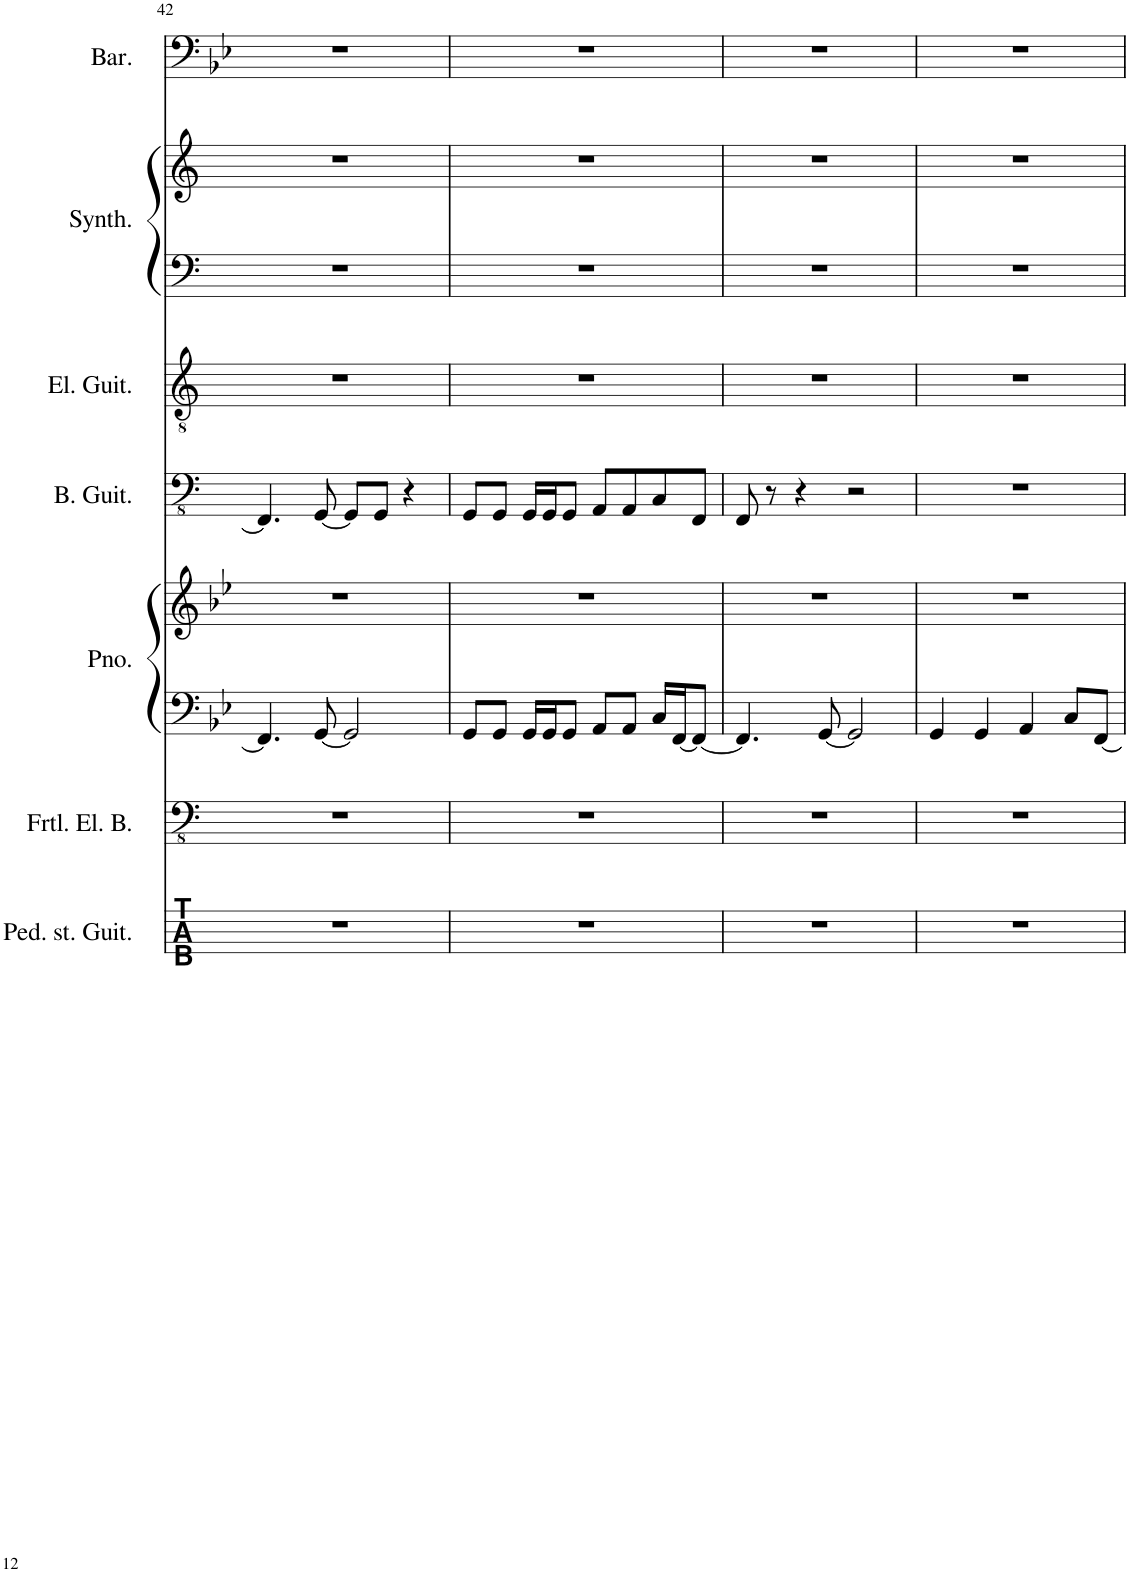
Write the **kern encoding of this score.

**kern	**kern	**kern	**kern	**kern	**kern	**kern	**kern	**kern
*part7	*part6	*part5	*part5	*part4	*part3	*part2	*part2	*part1
*staff9	*staff8	*staff7	*staff6	*staff5	*staff4	*staff3	*staff2	*staff1
*I"Pedal steel Guitar	*I"Fretless Electric Bass	*I"Piano	*	*I"Bass Guitar	*I"Electric Guitar	*I"Keyboard Synthesizer	*	*I"Baritone
*I'Ped. st. Guit.	*I'Frtl. El. B.	*I'Pno.	*	*I'B. Guit.	*I'El. Guit.	*I'Synth.	*	*I'Bar.
!!LO:PB:g=z
*	*clefFv4	*clefF4	*clefG2	*clefFv4	*clefGv2	*clefF4	*clefG2	*clefF4
*k[]	*k[]	*k[b-e-]	*k[b-e-]	*k[]	*k[]	*k[]	*k[]	*k[b-e-]
*M4/4	*M4/4	*M4/4	*M4/4	*M4/4	*M4/4	*M4/4	*M4/4	*M4/4
=42	=42	=42	=42	=42	=42	=42	=42	=42
1r	1r	4.FF/]	1r	4.FFF/]	1r	1r	1r	1r
.	.	[8GG/	.	[8GGG/	.	.	.	.
.	.	2GG/]	.	8GGG/L]	.	.	.	.
.	.	.	.	8GGG/J	.	.	.	.
.	.	.	.	4r	.	.	.	.
=43	=43	=43	=43	=43	=43	=43	=43	=43
1r	1r	8GG/L	1r	8GGG/L	1r	1r	1r	1r
.	.	8GG/J	.	8GGG/J	.	.	.	.
.	.	16GG/LL	.	16GGG/LL	.	.	.	.
.	.	16GG/J	.	16GGG/J	.	.	.	.
.	.	8GG/J	.	8GGG/J	.	.	.	.
.	.	8AA/L	.	8AAA/L	.	.	.	.
.	.	8AA/J	.	8AAA/	.	.	.	.
.	.	16C/LL	.	8CC/	.	.	.	.
.	.	[16FF/J	.	.	.	.	.	.
.	.	8FF/J_	.	8FFF/J	.	.	.	.
=44	=44	=44	=44	=44	=44	=44	=44	=44
1r	1r	4.FF/]	1r	8FFF/	1r	1r	1r	1r
.	.	.	.	8r	.	.	.	.
.	.	.	.	4r	.	.	.	.
.	.	[8GG/	.	.	.	.	.	.
.	.	2GG/]	.	2r	.	.	.	.
=45	=45	=45	=45	=45	=45	=45	=45	=45
1r	1r	4GG/	1r	1r	1r	1r	1r	1r
.	.	4GG/	.	.	.	.	.	.
.	.	4AA/	.	.	.	.	.	.
.	.	8C/L	.	.	.	.	.	.
.	.	[8FF/J	.	.	.	.	.	.
=	=	=	=	=	=	=	=	=
*-	*-	*-	*-	*-	*-	*-	*-	*-
